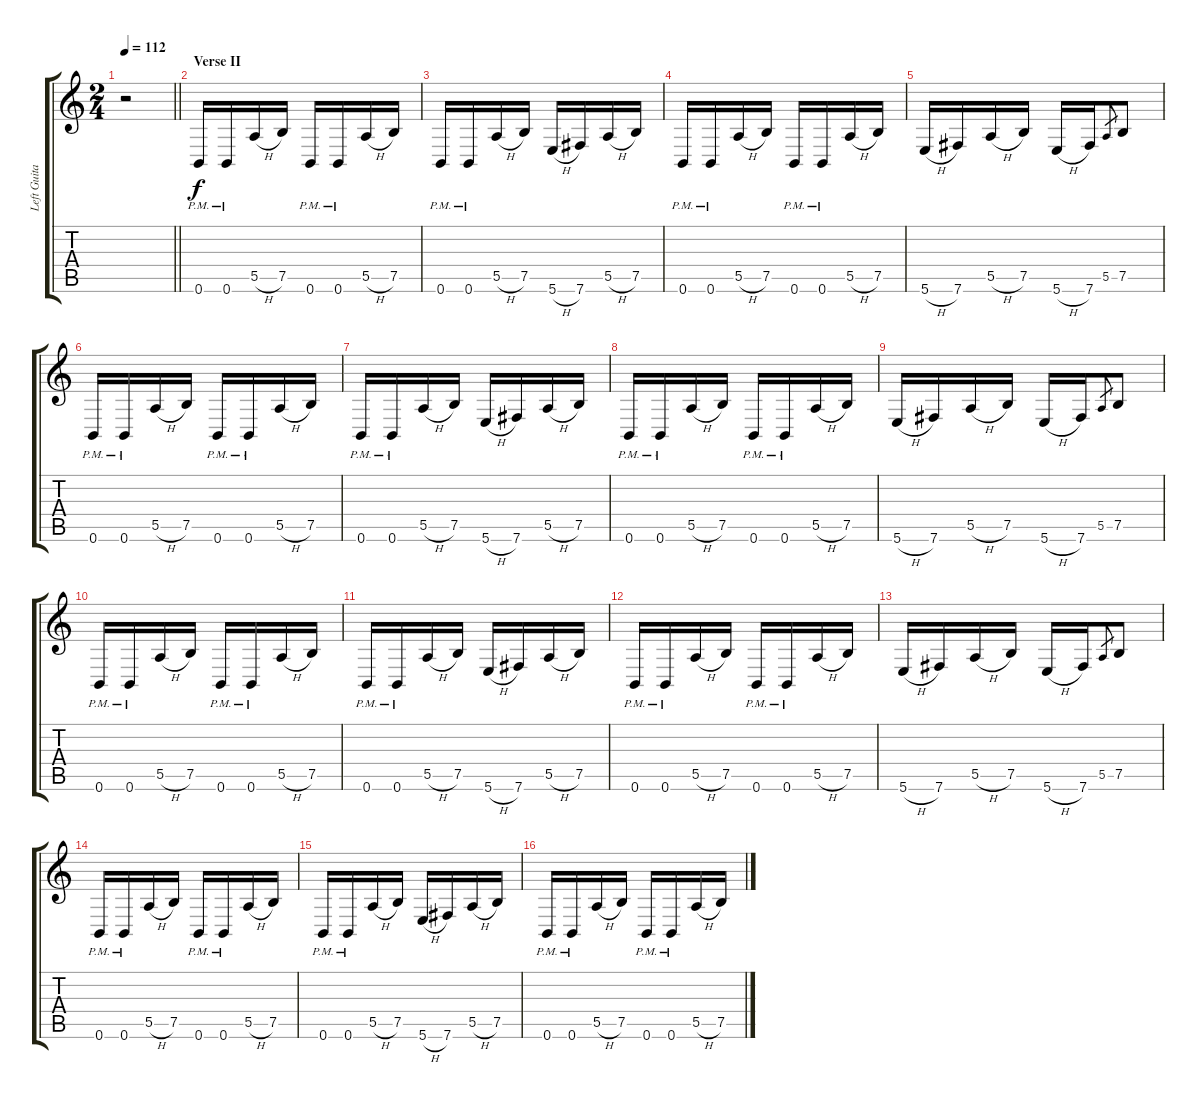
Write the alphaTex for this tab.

\track ("Left Guitar" "Left Guita") {instrument overdrivenguitar}
\staff {score tabs}
\tuning (B3 Gb3 D3 A2 E2 B1) {hide}
\ts (2 4)
\tempo 112
\clef g2
\barLineRight lightlight
\ks c
r.2{dy f} |
\section ("" "Verse II")
0.6{pm}.16 0.6{pm}.16 5.5{h}.16 7.5.16 0.6{pm}.16 0.6{pm}.16 5.5{h}.16 7.5.16 |
0.6{pm}.16 0.6{pm}.16 5.5{h}.16 7.5.16 5.6{h}.16 7.6.16 5.5{h}.16 7.5.16 |
0.6{pm}.16 0.6{pm}.16 5.5{h}.16 7.5.16 0.6{pm}.16 0.6{pm}.16 5.5{h}.16 7.5.16 |
5.6{h}.16 7.6.16 5.5{h}.16 7.5.16 5.6{h}.16 7.6.16 5.5.8{gr} 7.5.8 |
0.6{pm}.16 0.6{pm}.16 5.5{h}.16 7.5.16 0.6{pm}.16 0.6{pm}.16 5.5{h}.16 7.5.16 |
0.6{pm}.16 0.6{pm}.16 5.5{h}.16 7.5.16 5.6{h}.16 7.6.16 5.5{h}.16 7.5.16 |
0.6{pm}.16 0.6{pm}.16 5.5{h}.16 7.5.16 0.6{pm}.16 0.6{pm}.16 5.5{h}.16 7.5.16 |
5.6{h}.16 7.6.16 5.5{h}.16 7.5.16 5.6{h}.16 7.6.16 5.5.8{gr} 7.5.8 |
0.6{pm}.16 0.6{pm}.16 5.5{h}.16 7.5.16 0.6{pm}.16 0.6{pm}.16 5.5{h}.16 7.5.16 |
0.6{pm}.16 0.6{pm}.16 5.5{h}.16 7.5.16 5.6{h}.16 7.6.16 5.5{h}.16 7.5.16 |
0.6{pm}.16 0.6{pm}.16 5.5{h}.16 7.5.16 0.6{pm}.16 0.6{pm}.16 5.5{h}.16 7.5.16 |
5.6{h}.16 7.6.16 5.5{h}.16 7.5.16 5.6{h}.16 7.6.16 5.5.8{gr} 7.5.8 |
0.6{pm}.16 0.6{pm}.16 5.5{h}.16 7.5.16 0.6{pm}.16 0.6{pm}.16 5.5{h}.16 7.5.16 |
0.6{pm}.16 0.6{pm}.16 5.5{h}.16 7.5.16 5.6{h}.16 7.6.16 5.5{h}.16 7.5.16 |
0.6{pm}.16 0.6{pm}.16 5.5{h}.16 7.5.16 0.6{pm}.16 0.6{pm}.16 5.5{h}.16 7.5.16
